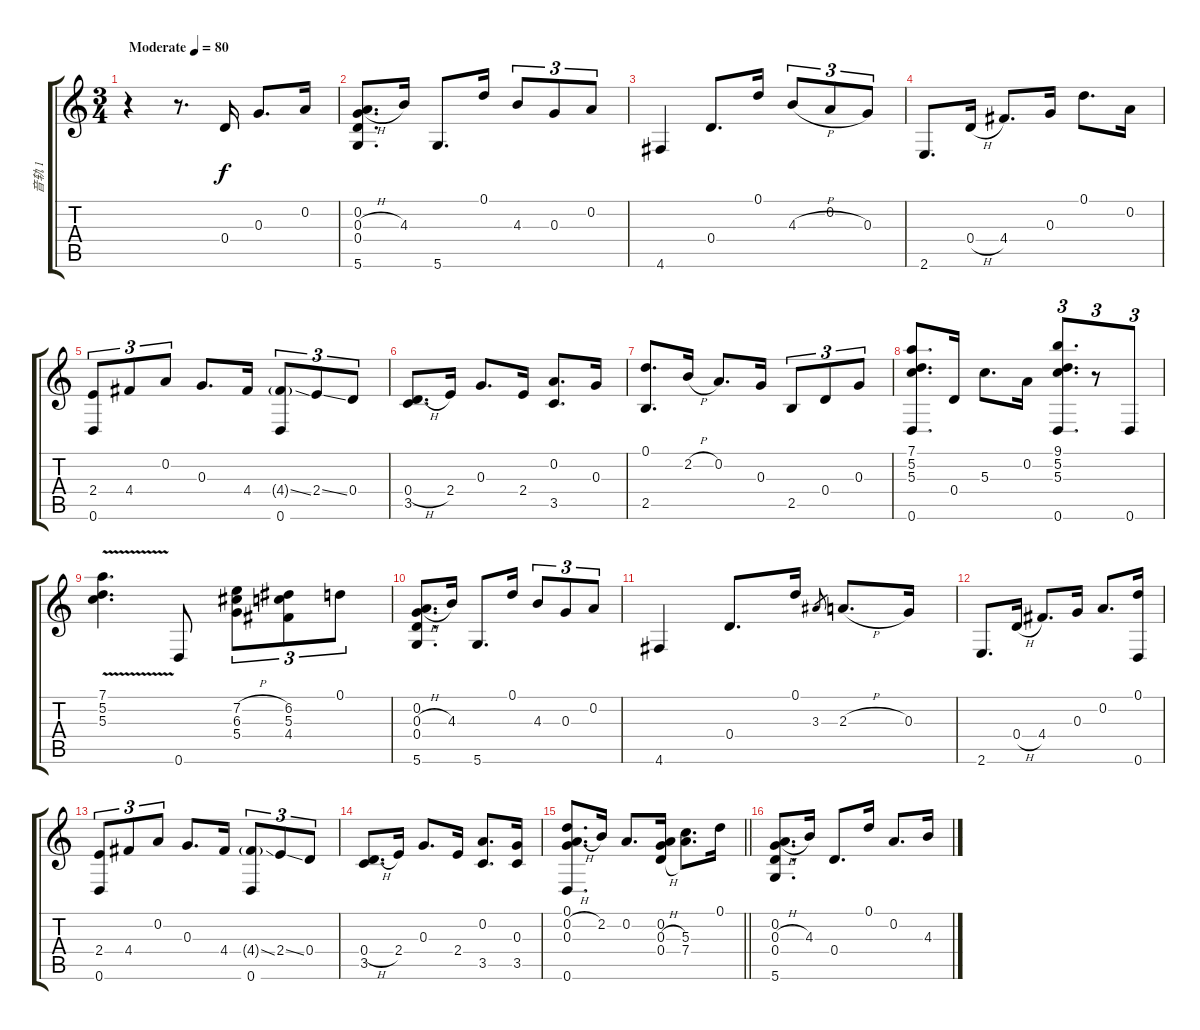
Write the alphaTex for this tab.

\track ("音轨 1" "音轨 1") {instrument acousticguitarsteel}
\staff {score tabs}
\tuning (D4 A3 G3 D3 A2 D2) {hide}
\ts (3 4)
\tempo (80 "Moderate")
\clef g2
\ks c
r.4{dy f instrument acousticguitarsteel} r.8{d} 0.4.16 0.3.8{d} 0.2.16 |
(0.2 0.3{h} 0.4 5.6).8{d} 4.3.16 5.6.8{d} 0.1.16 4.3.8{tu (3 2)} 0.3.8{tu (3 2)} 0.2.8{tu (3 2)} |
4.6.4 0.4.8{d} 0.1.16 4.3{h}.8{tu (3 2)} 0.2.8{tu (3 2)} 0.3.8{tu (3 2)} |
2.6.8{d} 0.4{h}.16 4.4.8{d} 0.3.16 0.1.8{d} 0.2.16 |
(2.4 0.6).8{tu (3 2)} 4.4.8{tu (3 2)} 0.2.8{tu (3 2)} 0.3.8{d beam Up beam merge} 4.4.16{beam Up beam split} (4.4{ss g} 0.6).8{tu (3 2) beam Up} 2.4{ss}.8{tu (3 2) beam Up beam merge} 0.4.8{tu (3 2) beam Up} |
(0.4{h} 3.5).8{d} 2.4.16 0.3.8{d} 2.4.16 (0.2 3.5).8{d} 0.3.16 |
(0.1 2.5).8{d} 2.2{h}.16 0.2.8{d} 0.3.16 2.5.8{tu (3 2)} 0.4.8{tu (3 2)} 0.3.8{tu (3 2)} |
(7.1 5.2 5.3 0.6).8{d} 0.4.16 5.3.8{d} 0.2.16 (9.1 5.2 5.3 0.6).8{d tu (3 2)} r.8{tu (3 2)} 0.6.8{tu (3 2)} |
(7.1 5.2 5.3{v}).4{d} 0.6.8{beam split} (7.2{h} 6.3{h} 5.4{h}).8{tu (3 2) beam merge} (6.2 5.3 4.4).8{tu (3 2) beam merge} 0.1.8{tu (3 2)} |
(0.2 0.3{h} 0.4 5.6).8{d} 4.3.16 5.6.8{d} 0.1.16 4.3.8{tu (3 2)} 0.3.8{tu (3 2)} 0.2.8{tu (3 2)} |
4.6.4 0.4.8{d} 0.1.16 3.3.8{gr} 2.3{h}.8{d} 0.3.16 |
2.6.8{d} 0.4{h}.16 4.4.8{d} 0.3.16 0.2.8{d} (0.1 0.6).16 |
(2.4 0.6).8{tu (3 2)} 4.4.8{tu (3 2)} 0.2.8{tu (3 2)} 0.3.8{d beam Up beam merge} 4.4.16{beam Up beam split} (4.4{ss g} 0.6).8{tu (3 2) beam Up} 2.4{ss}.8{tu (3 2) beam Up beam merge} 0.4.8{tu (3 2) beam Up} |
(0.4{h} 3.5).8{d} 2.4.16 0.3.8{d} 2.4.16 (0.2 3.5).8{d} (0.3 3.5).16 |
\barLineRight lightlight
(0.1 0.2{h} 0.3 0.6).8{d} 2.2.16 0.2.8{d} (0.2 0.3{h} 0.4{h}).16 (5.3 7.4).8{d} 0.1.16 |
(0.2 0.3{h} 0.4 5.6).8{d} 4.3.16 0.4.8{d} 0.1.16 0.2.8{d} 4.3.16
